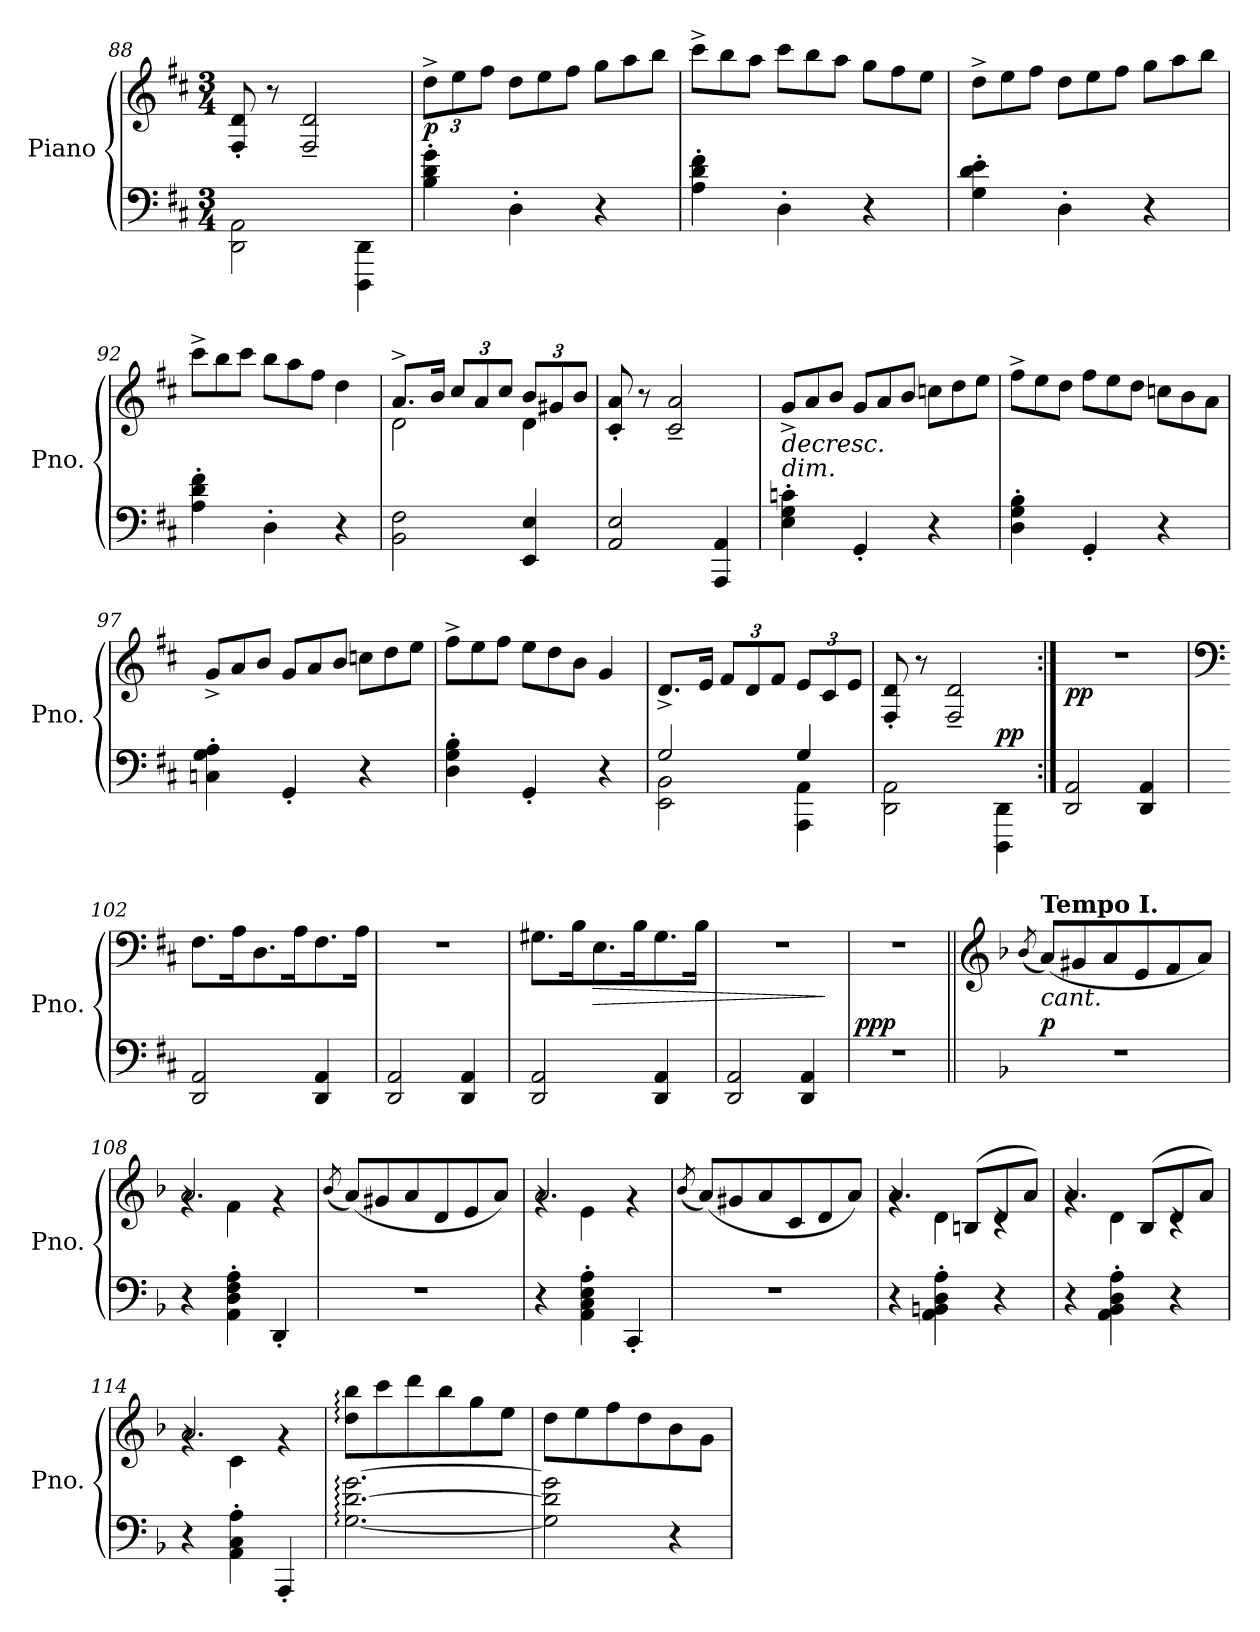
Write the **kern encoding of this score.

**kern	**kern	**dynam
*part1	*part1	*part1
*staff2	*staff1	*staff1/2
*I"Piano	*	*
*I'Pno.	*	*
*clefF4	*clefG2	*
*k[f#c#]	*k[f#c#]	*
*M3/4	*M3/4	*
=88	=88	=88
2DD\ 2AA\	8F#/' 8d/'	.
.	8r	.
.	2F#/~ 2d/~	.
4DDD\ 4DD\	.	.
!!LO:LB:g=z
=89	=89	=89
*	*Xbrackettup	*
!	!	!LO:DY:b
4B\' 4d\' 4g\'	12dd^\L	p
.	12ee\	.
.	12ff#\J	.
*	*Xtuplet	*
4D'\	12dd\L	.
.	12ee\	.
.	12ff#\J	.
4r	12gg\L	.
.	12aa\	.
.	12bb\J	.
=90	=90	=90
4A\' 4d\' 4f#\'	12ccc#^\L	.
.	12bb\	.
.	12aa\J	.
4D'\	12ccc#\L	.
.	12bb\	.
.	12aa\J	.
4r	12gg\L	.
.	12ff#\	.
.	12ee\J	.
=91	=91	=91
4G\' 4d\' 4e\'	12dd^\L	.
.	12ee\	.
.	12ff#\J	.
4D'\	12dd\L	.
.	12ee\	.
.	12ff#\J	.
4r	12gg\L	.
.	12aa\	.
.	12bb\J	.
=92	=92	=92
4A\' 4d\' 4f#\'	12ccc#^\L	.
.	12bb\	.
.	12ccc#\J	.
4D'\	12bb\L	.
.	12aa\	.
.	12ff#\J	.
4r	4dd\	.
!!LO:LB:g=z
=93	=93	=93
*	*^	*
2BB\ 2F#\	8.a^/L	2d\	.
.	16b/Jk	.	.
*	*tuplet	*	*
.	12cc#/L	.	.
.	12a/	.	.
.	12cc#/J	.	.
4EE/ 4E/	12b/L	4d\	.
.	12g#X/	.	.
.	12b/J	.	.
*	*v	*v	*
=94	=94	=94
2AA/ 2E/	8c#/' 8a/'	.
.	8r	.
.	2c#/~ 2a/~	.
4AAA/ 4AA/	.	.
=95	=95	=95
*	*Xtuplet	*
!	!LO:TX:b:i:t=dim.	!
!	!	!LO:HP:b
4E\' 4G\' 4cn\'	12g^/L	>
.	12a/	.
.	12b/J	.
4GG'/	12g/L	.
.	12a/	.
.	12b/J	.
4r	12ccn\L	.
.	12dd\	.
.	12ee\J	.
=96	=96	=96
4D\' 4G\' 4B\'	12ff#^\L	.
.	12ee\	.
.	12dd\J	.
4GG'/	12ff#\L	.
.	12ee\	.
.	12dd\J	.
4r	12ccn\L	.
.	12b\	.
.	12a\J	.
=97	=97	=97
4Cn\' 4G\' 4A\'	12g^/L	.
.	12a/	.
.	12b/J	.
4GG'/	12g/L	.
.	12a/	.
.	12b/J	.
4r	12ccn\L	.
.	12dd\	.
.	12ee\J	.
!!LO:LB:g=z
=98	=98	=98
4D\' 4G\' 4B\'	12ff#^\L	.
.	12ee\	.
.	12ff#\J	.
4GG'/	12ee\L	.
.	12dd\	.
.	12b\J	.
4r	4g/	.
=99	=99	=99
*^	*	*
2G/	2EE\ 2BB\	8.d^/L	.
.	.	16e/Jk	.
*	*	*tuplet	*
.	.	12f#/L	.
.	.	12d/	.
.	.	12f#/J	.
4G/	4AAA\ 4AA\	12e/L	.
.	.	12c#/	.
.	.	12e/J	.
*v	*v	*	*
=100	=100	=100
2DD\ 2AA\	8F#/' 8d/'	.
.	8r	.
.	2F#/~ 2d/~	.
!	!	!LO:DY:a=2
4DDD\ 4DD\	.	pp
.	.	]
=101:|!	=101:|!	=101:|!
!	!	!LO:DY:b
2DD/ 2AA/	2.r	pp
4DD/ 4AA/	.	.
=102	=102	=102
*	*clefF4	*
2DD/ 2AA/	8.F#\L	.
.	16A\K	.
.	8.D\	.
.	16A\K	.
4DD/ 4AA/	8.F#\	.
.	16A\Jk	.
=103	=103	=103
2DD/ 2AA/	2.r	.
4DD/ 4AA/	.	.
!!LO:LB:g=z
=104	=104	=104
2DD/ 2AA/	8.G#X\L	.
.	16B\K	.
!	!	!LO:HP:b
.	8.E\	>
.	16B\K	.
4DD/ 4AA/	8.G#\	.
.	16B\Jk	.
=105	=105	=105
2DD/ 2AA/	2.r	.
4DD/ 4AA/	.	.
.	.	]
=106	=106	=106
!	!	!LO:DY:a=2
2.r	2.r	ppp
=107||	=107||	=107||
*	*clefG2	*
*k[b-]	*k[b-]	*
.	(8qb-/	.
!	!LO:TX:b:i:t=cant.	!
!	!LO:TX:a:B:t=Tempo I.	!
!	!	!LO:DY:a=2
2.r	(8a/L)	p
.	8g#X/	.
.	8a/	.
.	8e/	.
.	8f/	.
.	8a/J)	.
=108	=108	=108
*	*^	*
4r	2.a/	4rg	.
4AA\' 4D\' 4F\' 4A\'	.	4f\	.
4DD'/	.	4rg	.
*	*v	*v	*
=109	=109	=109
.	(8qb-/	.
2.r	(8a/L)	.
.	8g#X/	.
.	8a/	.
.	8d/	.
.	8e/	.
.	8a/J)	.
=110	=110	=110
*	*^	*
4r	2.a/	4rg	.
4AA\' 4C\' 4E\' 4A\'	.	4e\	.
4CC'/	.	4rg	.
*	*v	*v	*
!!LO:LB:g=z
=111	=111	=111
.	(8qb-/	.
2.r	(8a/L)	.
.	8g#X/	.
.	8a/	.
.	8c/	.
.	8d/	.
.	8a/J)	.
=112	=112	=112
*	*^	*
4r	4.a/	4rg	.
4AA\' 4BBn\' 4D\' 4A\'	.	4d\	.
.	(8Bn/L	.	.
4r	8d/	4rc	.
.	8a/J)	.	.
=113	=113	=113	=113
4r	4.a/	4rg	.
4AA\' 4BB-\' 4D\' 4A\'	.	4d\	.
.	(8B-/L	.	.
4r	8d/	4rc	.
.	8a/J)	.	.
=114	=114	=114	=114
4r	2.a/	4rg	.
4AA\' 4C\' 4A\'	.	4c\	.
4AAA'/	.	4rg	.
*	*v	*v	*
=115	=115	=115
[2.G\: [2.d\: [2.g\:	8dd\: 8bb-\:L	.
.	8ccc\	.
.	8ddd\	.
.	8bb-\	.
.	8gg\	.
.	8ee\J	.
=116	=116	=116
2G\] 2d\] 2g\]	8dd\L	.
.	8ee\	.
.	8ff\	.
.	8dd\	.
4r	8b-\	.
.	8g\J	.
=	=	=
*-	*-	*-
